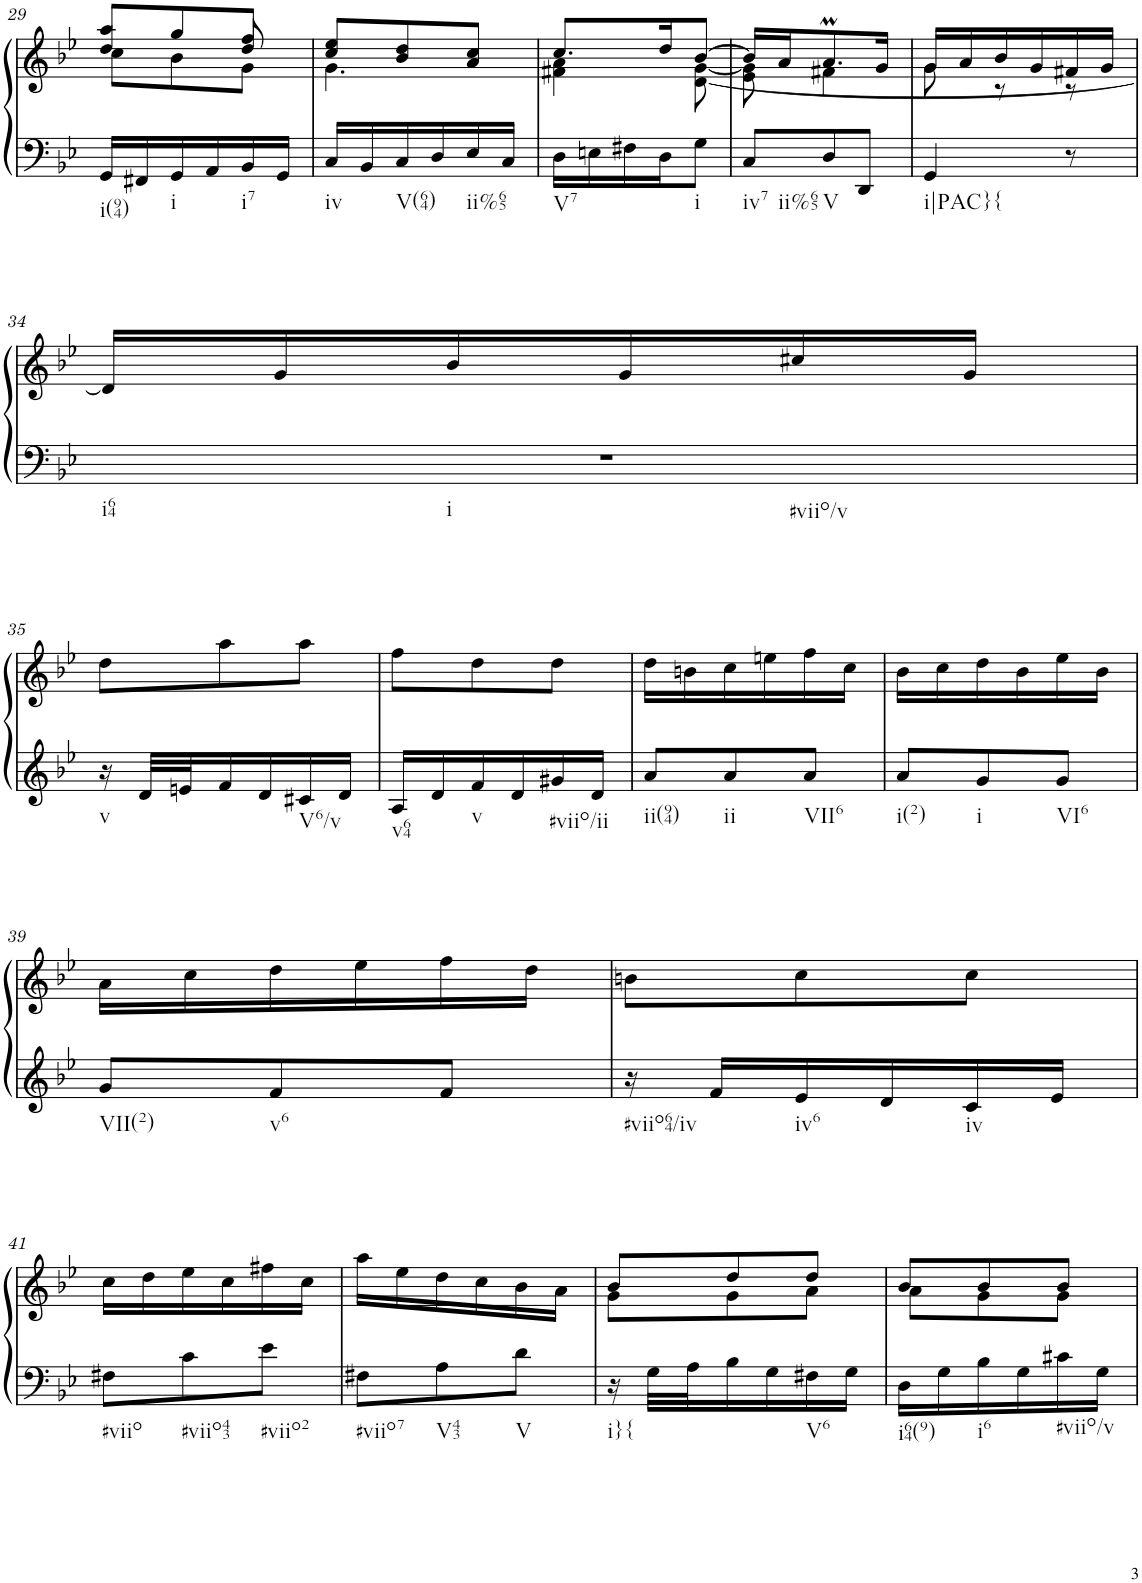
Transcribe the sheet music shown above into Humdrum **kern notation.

**kern	**kern
*part1	*part1
*staff2	*staff1
*I"unbenannt1	*
!!LO:PB:g=z
*clefF4	*clefG2
*k[b-e-]	*k[b-e-]
*M3/8	*M3/8
=29	=29
*	*^
*	*	*^
!LO:TX:b:t=i(94)	!	!	!
16GG/LL	8aa/L	8cc\L	4dd/
16FF#X/	.	.	.
!LO:TX:b:t=i	!	!	!
16GG/	8gg/	8b-\	.
16AA/	.	.	.
!LO:TX:b:t=i7	!	!	!
16BB-/	8ff/J	8g\J	8dd/
16GG/JJ	.	.	.
*	*	*v	*v
=30	=30	=30
!LO:TX:b:t=iv	!	!
16C/LL	8cc/ 8ee-/L	4.g\
16BB-/	.	.
!LO:TX:b:t=V(64)	!	!
16C/	8b-/ 8dd/	.
16D/	.	.
!LO:TX:b:t=ii%65	!	!
16E-/	8a/ 8cc/J	.
16C/JJ	.	.
=31	=31	=31
!LO:TX:b:t=V7	!	!
16D\LL	8.cc/L	4f#X\ 4a\
16En\	.	.
16F#X\	.	.
16D\J	16dd/K	.
!LO:TX:b:t=i	!	!
8G\J	[8b-/J	[8d\ [8g\
=32	=32	=32
!LO:TX:b:t=iv7	!	!
!LO:TX:b:t=ii%65	!	!
8C/L	16b-/LL]	8e-\ 8g\]
.	16a/J	.
!LO:TX:b:t=V	!	!
8D/	8.am/	4f#X\
8DD/J	.	.
.	16g/Jk	.
=33	=33	=33
!LO:TX:b:t=i|PAC}{	!	!
4GG/	16g/LL	8g\
.	16a/	.
.	16b-/	8r
.	16g/	.
8r	16f#X/	8r
.	16g/JJ	.
*	*v	*v
!!LO:LB:g=z
=34	=34
!LO:TX:b:t=i64	!
!LO:TX:b:t=i	!
!LO:TX:b:t=#viio/v	!
4.r	16d/LL]
.	16g/
.	16b-/
.	16g/
.	16cc#X/
.	16g/JJ
!!LO:LB:g=z
=35	=35
!LO:TX:b:t=v	!
16r	8dd\L
32d/LLL	.
32en/J	.
16f/	8aa\
16d/	.
!LO:TX:b:t=V6/v	!
16c#X/	8aa\J
16d/JJ	.
=36	=36
!LO:TX:b:t=v64	!
16A/LL	8ff\L
16d/	.
!LO:TX:b:t=v	!
16f/	8dd\
16d/	.
!LO:TX:b:t=#viio/ii	!
16g#X/	8dd\J
16d/JJ	.
=37	=37
!LO:TX:b:t=ii(94)	!
8a/L	16dd\LL
.	16bn\
!LO:TX:b:t=ii	!
8a/	16cc\
.	16een\
!LO:TX:b:t=VII6	!
8a/J	16ff\
.	16cc\JJ
=38	=38
!LO:TX:b:t=i(2)	!
8a/L	16b-\LL
.	16cc\
!LO:TX:b:t=i	!
8g/	16dd\
.	16b-\
!LO:TX:b:t=VI6	!
8g/J	16ee-\
.	16b-\JJ
!!LO:LB:g=z
=39	=39
!LO:TX:b:t=VII(2)	!
8g/L	16a\LL
.	16cc\
!LO:TX:b:t=v6	!
8f/	16dd\
.	16ee-\
8f/J	16ff\
.	16dd\JJ
=40	=40
!LO:TX:b:t=#viio64/iv	!
16r	8bn\L
16f/LL	.
!LO:TX:b:t=iv6	!
16e-/	8cc\
16d/	.
!LO:TX:b:t=iv	!
16c/	8cc\J
16e-/JJ	.
!!LO:LB:g=z
=41	=41
!LO:TX:b:t=#viio	!
8F#X\L	16cc\LL
.	16dd\
!LO:TX:b:t=#viio43	!
8c\	16ee-\
.	16cc\
!LO:TX:b:t=#viio2	!
8e-\J	16ff#X\
.	16cc\JJ
=42	=42
!LO:TX:b:t=#viio7	!
8F#X\L	16aa\LL
.	16ee-\
!LO:TX:b:t=V43	!
8A\	16dd\
.	16cc\
!LO:TX:b:t=V	!
8d\J	16b-\
.	16a\JJ
=43	=43
*	*^
!LO:TX:b:t=i}{	!	!
16r	8b-/L	8g\L
32G\LLL	.	.
32A\J	.	.
16B-\	8dd/	8g\
16G\	.	.
!LO:TX:b:t=V6	!	!
16F#X\	8dd/J	8a\J
16G\JJ	.	.
=44	=44	=44
!LO:TX:b:t=i64(9)	!	!
16D\LL	8b-/L	8a\L
16G\	.	.
!LO:TX:b:t=i6	!	!
16B-\	8b-/	8g\
16G\	.	.
!LO:TX:b:t=#viio/v	!	!
16c#X\	8b-/J	8g\J
16G\JJ	.	.
*	*v	*v
=	=
*-	*-
